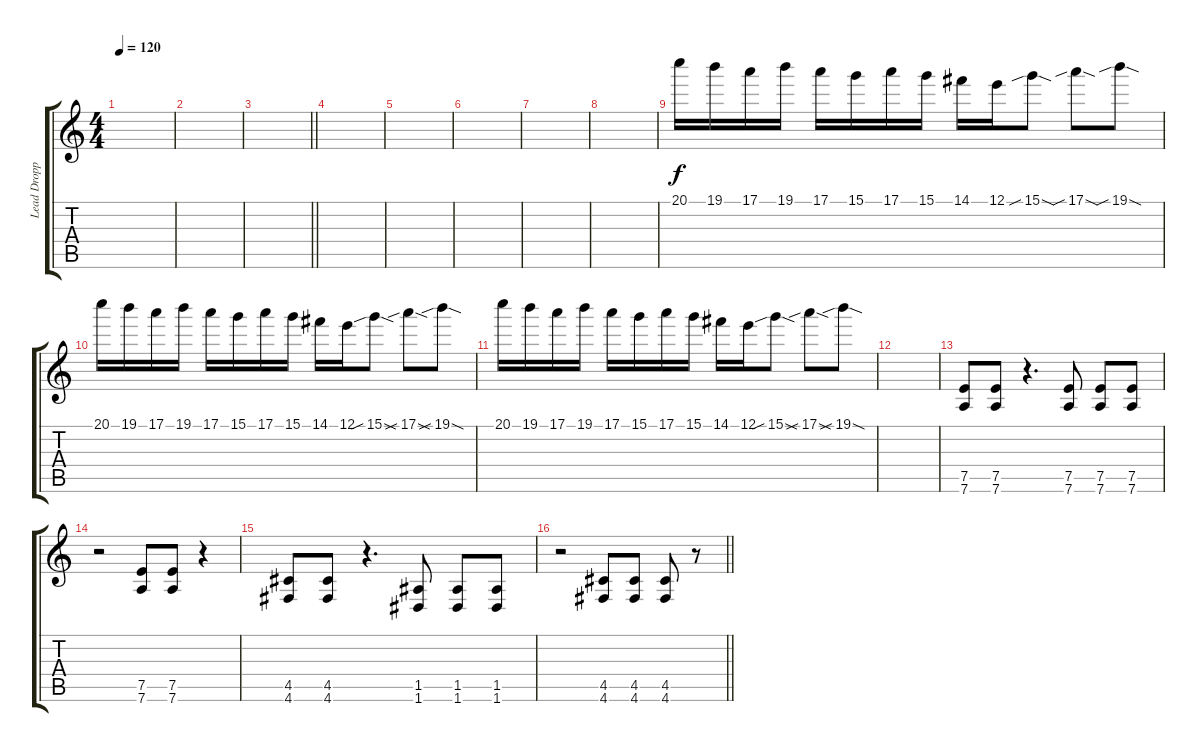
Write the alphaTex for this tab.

\track ("Lead Dropped D " "Lead Dropp") {instrument distortionguitar}
\staff {score tabs}
\tuning (E4 B3 G3 D3 A2 D2) {hide}
\ts (4 4)
\tempo 120
\clef g2
\ks c
|
|
\barLineRight lightlight
|
|
|
|
|
|
20.1.16 19.1.16 17.1.16 19.1.16 17.1.16 15.1.16 17.1.16 15.1.16 14.1.16 12.1.16 15.1{sib sod}.8 17.1{sib sod}.8 19.1{sib sod}.8 |
20.1.16 19.1.16 17.1.16 19.1.16 17.1.16 15.1.16 17.1.16 15.1.16 14.1.16 12.1.16 15.1{sib sod}.8 17.1{sib sod}.8 19.1{sib sod}.8 |
20.1.16 19.1.16 17.1.16 19.1.16 17.1.16 15.1.16 17.1.16 15.1.16 14.1.16 12.1.16 15.1{sib sod}.8 17.1{sib sod}.8 19.1{sib sod}.8 |
|
(7.5 7.6).8 (7.5 7.6).8 r.4{d} (7.5 7.6).8 (7.5 7.6).8 (7.5 7.6).8 |
r.2 (7.5 7.6).8 (7.5 7.6).8 r.4 |
(4.5 4.6).8 (4.5 4.6).8 r.4{d} (1.5 1.6).8 (1.5 1.6).8 (1.5 1.6).8 |
\barLineRight lightlight
r.2 (4.5 4.6).8 (4.5 4.6).8 (4.5 4.6).8 r.8
